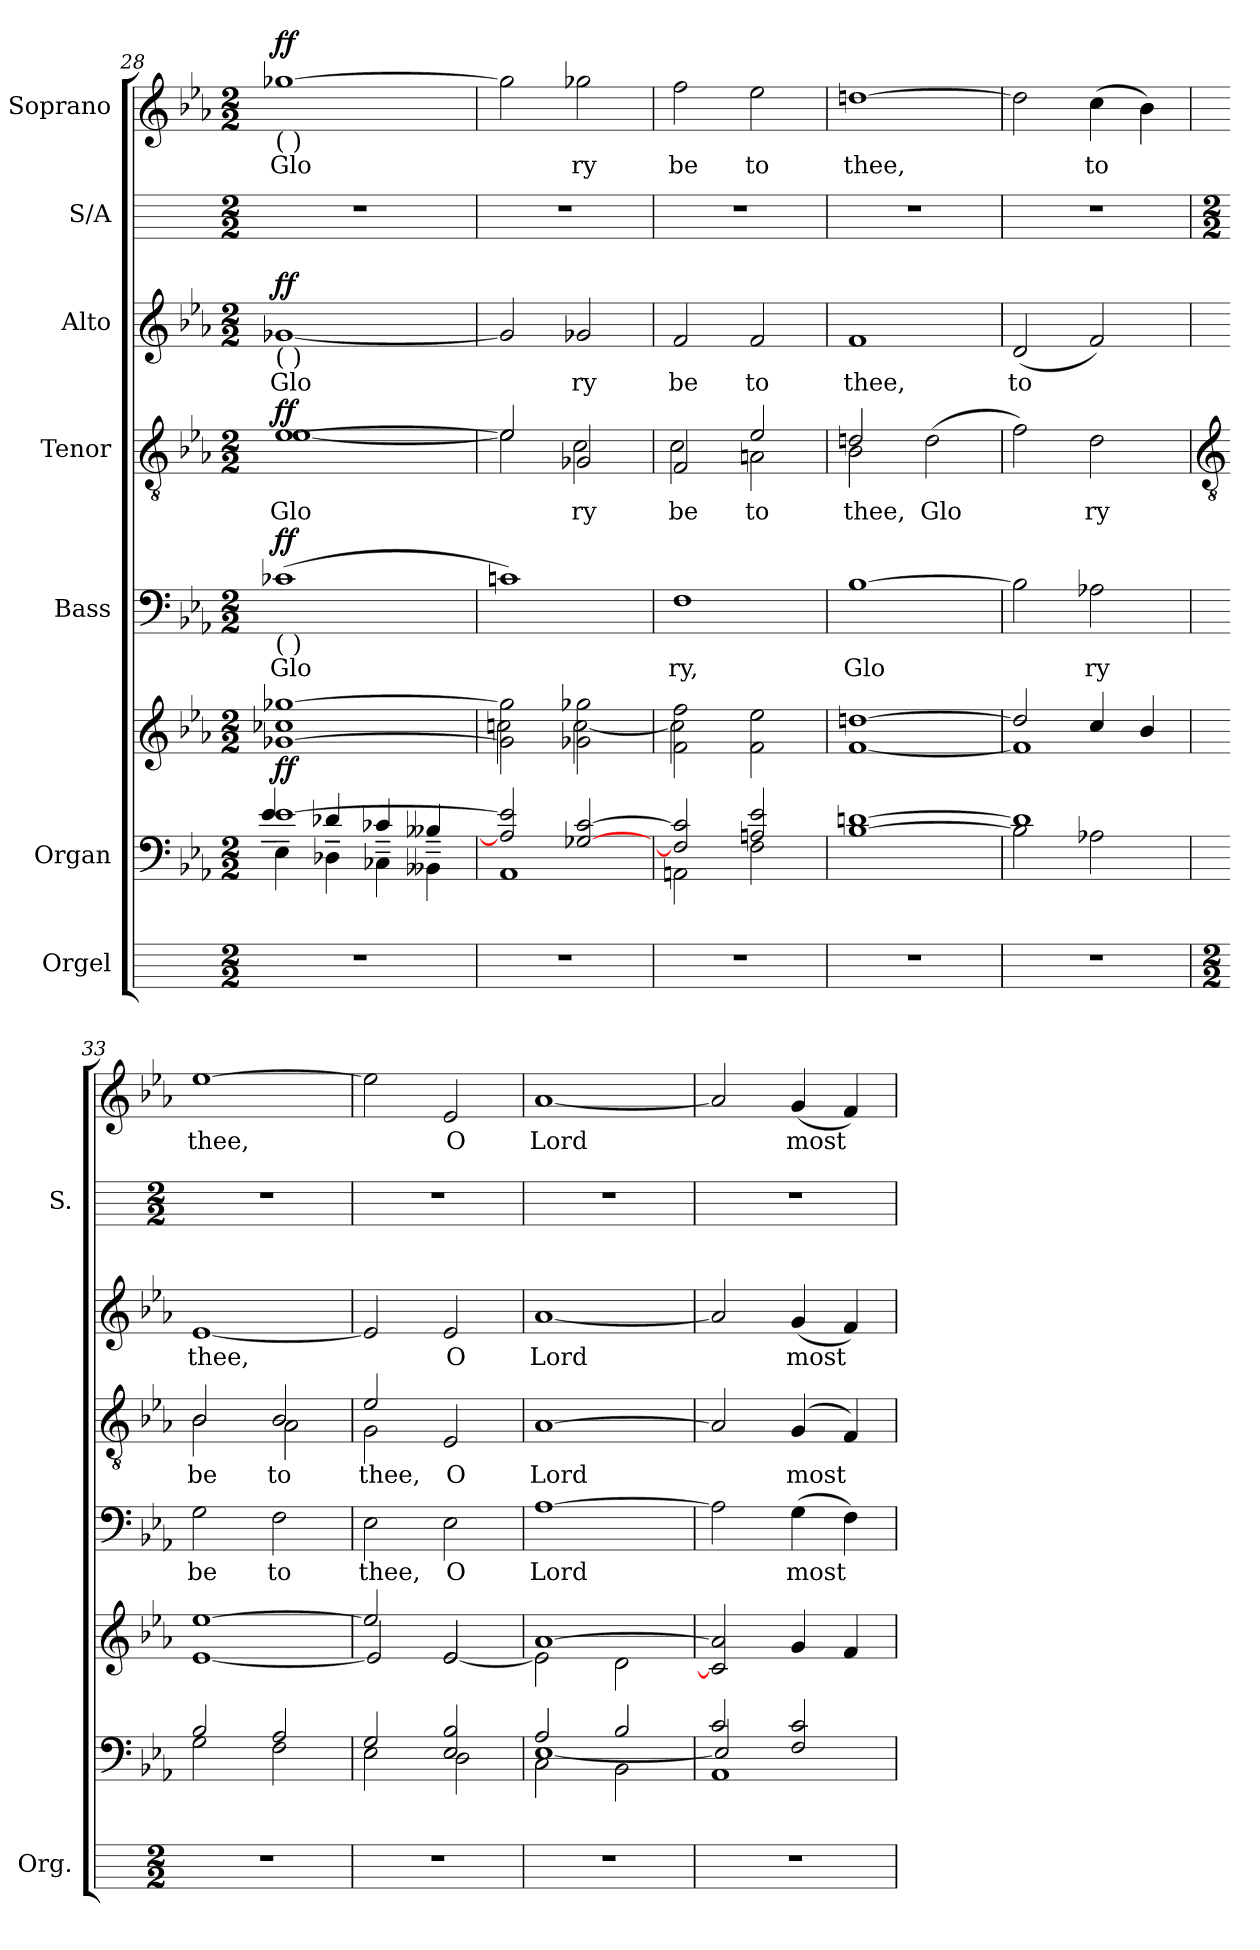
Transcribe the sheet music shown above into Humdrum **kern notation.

**kern	**kern	**kern	**dynam	**kern	**text	**dynam	**kern	**text	**dynam	**kern	**text	**dynam	**kern	**kern	**text	**dynam
*part7	*part6	*part6	*part6	*part5	*part5	*part5	*part4	*part4	*part4	*part3	*part3	*part3	*part2	*part1	*part1	*part1
*staff8	*staff7	*staff6	*staff6/7	*staff5	*staff5	*staff5	*staff4	*staff4	*staff4	*staff3	*staff3	*staff3	*staff2	*staff1	*staff1	*staff1
*I"Orgel	*I"Organ	*	*	*I"Bass	*	*	*I"Tenor	*	*	*I"Alto	*	*	*I"S/A	*I"Soprano	*	*
*I'Org.	*	*	*	*	*	*	*	*	*	*	*	*	*I'S.	*	*	*
*	*clefF4	*clefG2	*	*clefF4	*	*	*clefGv2	*	*	*clefG2	*	*	*	*clefG2	*	*
*	*k[b-e-a-]	*k[b-e-a-]	*	*k[b-e-a-]	*	*	*k[b-e-a-]	*	*	*k[b-e-a-]	*	*	*	*k[b-e-a-]	*	*
*	*E-:	*E-:	*	*E-:	*	*	*E-:	*	*	*E-:	*	*	*	*E-:	*	*
*M2/2	*M2/2	*M2/2	*	*M2/2	*	*	*M2/2	*	*	*M2/2	*	*	*M2/2	*M2/2	*	*
=28	=28	=28	=28	=28	=28	=28	=28	=28	=28	=28	=28	=28	=28	=28	=28	=28
*	*^	*^	*	*	*	*	*	*	*	*	*	*	*	*	*	*
*	*	*^	*	*	*	*	*	*	*	*	*	*	*	*	*	*	*	*
!	!	!	!	!	!	!	!	!	!	!	!	!	!	!	!	!	!LO:TX:b:t=(   )	!	!
!	!	!	!	!	!	!	!	!	!	!	!	!	!LO:TX:b:t=(   )	!	!	!	!	!	!
!	!	!	!	!	!	!	!	!	!	!LO:TX:b:t=(   )	!	!	!	!	!	!	!	!	!
!	!	!	!	!	!	!	!LO:TX:b:t=(   )	!	!	!	!	!	!	!	!	!	!	!	!
!	!	!	!	!	!	!LO:DY:a=2	!	!LO:LY:b	!LO:DY:a	!	!LO:LY:b	!LO:DY:a	!	!LO:LY:b	!LO:DY:a	!	!	!LO:LY:b	!LO:DY:a
*	*	*	*	*	*	*	*	*	*	*^	*	*	*	*	*	*	*	*	*
1r	[1e-/	4e-~/	4E-~\	[1g-X/ [1gg-X/	1cc-X\	ff	(<1c-X	Glo	ff	[1e-	[1e-	Glo	ff	[1g-X	Glo	ff	1r	[1gg-X	Glo	ff
.	.	4d-X~/	4D-X~\	.	.	.	.	.	.	.	.	.	.	.	.	.	.	.	.	.
.	.	4c-X~/	4C-X~\	.	.	.	.	.	.	.	.	.	.	.	.	.	.	.	.	.
.	.	4B--X~/	4BB--X~\	.	.	.	.	.	.	.	.	.	.	.	.	.	.	.	.	.
=29	=29	=29	=29	=29	=29	=29	=29	=29	=29	=29	=29	=29	=29	=29	=29	=29	=29	=29	=29	=29
1r	2A-/] 2e-/]	1ryy	1AA-\	2g-\] 2gg-\]	2ccn\	.	1cn)	.	.	2e-]	2e-]	.	.	2g-]	.	.	1r	2gg-]	.	.
!	!	!	!	!	!	!	!	!	!	!	!	!LO:LY:b	!	!	!LO:LY:b	!	!	!	!LO:LY:b	!
.	[2G-X/ [2c/	.	.	2g-\ 2gg-\	[2cc\	.	.	.	.	2G-X	2c	ry	.	2g-	ry	.	.	2gg-	ry	.
=30	=30	=30	=30	=30	=30	=30	=30	=30	=30	=30	=30	=30	=30	=30	=30	=30	=30	=30	=30	=30
!	!	!	!	!	!	!	!	!LO:LY:b	!	!	!	!LO:LY:b	!	!	!LO:LY:b	!	!	!	!LO:LY:b	!
1r	2F/] 2c/]	1ryy	2AAn\	2f\ 2ff\	2cc\]	.	1F	ry,	.	2F	2c	be	.	2f	be	.	1r	2ff	be	.
!	!	!	!	!	!	!	!	!	!	!	!	!LO:LY:b	!	!	!LO:LY:b	!	!	!	!LO:LY:b	!
.	2An/ 2e-/	.	2F\	2f\ 2ee-\	2ryy	.	.	.	.	2e-/	2An\	to	.	2f	to	.	.	2ee-	to	.
=31	=31	=31	=31	=31	=31	=31	=31	=31	=31	=31	=31	=31	=31	=31	=31	=31	=31	=31	=31	=31
!	!	!	!	!	!	!	!	!LO:LY:b	!	!	!	!LO:LY:b	!	!	!LO:LY:b	!	!	!	!LO:LY:b	!
1r	[1dn/	1ryy	[1B-\	[1ddn/	[1f\	.	[1B-	Glo	.	2dn/	2B-\	thee,	.	1f	thee,	.	1r	[1ddn	thee,	.
!	!	!	!	!	!	!	!	!	!	!	!	!LO:LY:b	!	!	!	!	!	!	!	!
.	.	.	.	.	.	.	.	.	.	(>2d\	2ryy	Glo	.	.	.	.	.	.	.	.
=32	=32	=32	=32	=32	=32	=32	=32	=32	=32	=32	=32	=32	=32	=32	=32	=32	=32	=32	=32	=32
!	!	!	!	!	!	!	!	!	!	!	!	!	!	!	!LO:LY:b	!	!	!	!	!
1r	1d/]	1ryy	2B-\]	2dd/]	1f\]	.	2B-]	.	.	2f\)	1ryy	.	.	(<2d	to	.	1r	2dd]	.	.
!	!	!	!	!	!	!	!	!LO:LY:b	!	!	!	!LO:LY:b	!	!	!	!	!	!	!LO:LY:b	!
.	.	.	2A-X\	4cc/	.	.	2A-X	ry	.	2d\	.	ry	.	2f)	.	.	.	(>4cc	to	.
.	.	.	.	4b-/	.	.	.	.	.	.	.	.	.	.	.	.	.	4b-)	.	.
!!LO:LB:g=z
=33	=33	=33	=33	=33	=33	=33	=33	=33	=33	=33	=33	=33	=33	=33	=33	=33	=33	=33	=33	=33
*	*	*	*	*	*	*	*	*	*	*clefGv2	*	*	*	*	*	*	*	*	*	*
*M2/2	*	*	*	*	*	*	*	*	*	*	*	*	*	*	*	*	*M2/2	*	*	*
!	!	!	!	!	!	!	!	!LO:LY:b	!	!	!	!LO:LY:b	!	!	!LO:LY:b	!	!	!	!LO:LY:b	!
1r	2B-/	1ryy	2G\	[1ee-/	[1e-\	.	2G	be	.	2B-/	2B-	be	.	[1e-	thee,	.	1r	[1ee-	thee,	.
!	!	!	!	!	!	!	!	!LO:LY:b	!	!	!	!LO:LY:b	!	!	!	!	!	!	!	!
.	2A-/	.	2F\	.	.	.	2F	to	.	2B-/	2A-\	to	.	.	.	.	.	.	.	.
=34	=34	=34	=34	=34	=34	=34	=34	=34	=34	=34	=34	=34	=34	=34	=34	=34	=34	=34	=34	=34
!	!	!	!	!	!	!	!	!LO:LY:b	!	!	!	!LO:LY:b	!	!	!	!	!	!	!	!
1r	2G/	1ryy	2E-\	2ee-/]	2e-/]	.	2E-	thee,	.	2e-/	2G\	thee,	.	2e-]	.	.	1r	2ee-]	.	.
!	!	!	!	!	!	!	!	!LO:LY:b	!	!	!	!LO:LY:b	!	!	!LO:LY:b	!	!	!	!LO:LY:b	!
.	2E-/ 2B-/	.	2D\	2e-/	[2e-/	.	2E-	O	.	2E-	2ryy	O	.	2e-	O	.	.	2e-	O	.
=35	=35	=35	=35	=35	=35	=35	=35	=35	=35	=35	=35	=35	=35	=35	=35	=35	=35	=35	=35	=35
!	!	!	!	!	!	!	!	!LO:LY:b	!	!	!	!LO:LY:b	!	!	!LO:LY:b	!	!	!	!LO:LY:b	!
1r	2A-/	[1E-\	2C\	[1a-/	2e-\]	.	[1A-	Lord	.	[1A-	1ryy	Lord	.	[1a-	Lord	.	1r	[1a-	Lord	.
.	2B-/	.	2BB-\	.	2d\	.	.	.	.	.	.	.	.	.	.	.	.	.	.	.
=36	=36	=36	=36	=36	=36	=36	=36	=36	=36	=36	=36	=36	=36	=36	=36	=36	=36	=36	=36	=36
1r	2c/	2E-/]	1AA-\	2c/] 2a-/]	1ryy	.	2A-]	.	.	2A-]	1ryy	.	.	2a-]	.	.	1r	2a-]	.	.
!	!	!	!	!	!	!	!	!LO:LY:b	!	!	!	!LO:LY:b	!	!	!LO:LY:b	!	!	!	!LO:LY:b	!
.	2F/ 2c/	2ryy	.	4g/	.	.	(>4G	most	.	(<4G	.	most	.	(<4g	most	.	.	(<4g	most	.
.	.	.	.	4f/	.	.	4F)	.	.	4F)	.	.	.	4f)	.	.	.	4f)	.	.
*	*v	*v	*v	*	*	*	*	*	*	*v	*v	*	*	*	*	*	*	*	*	*
*	*	*v	*v	*	*	*	*	*	*	*	*	*	*	*	*	*	*
=	=	=	=	=	=	=	=	=	=	=	=	=	=	=	=	=
*-	*-	*-	*-	*-	*-	*-	*-	*-	*-	*-	*-	*-	*-	*-	*-	*-
